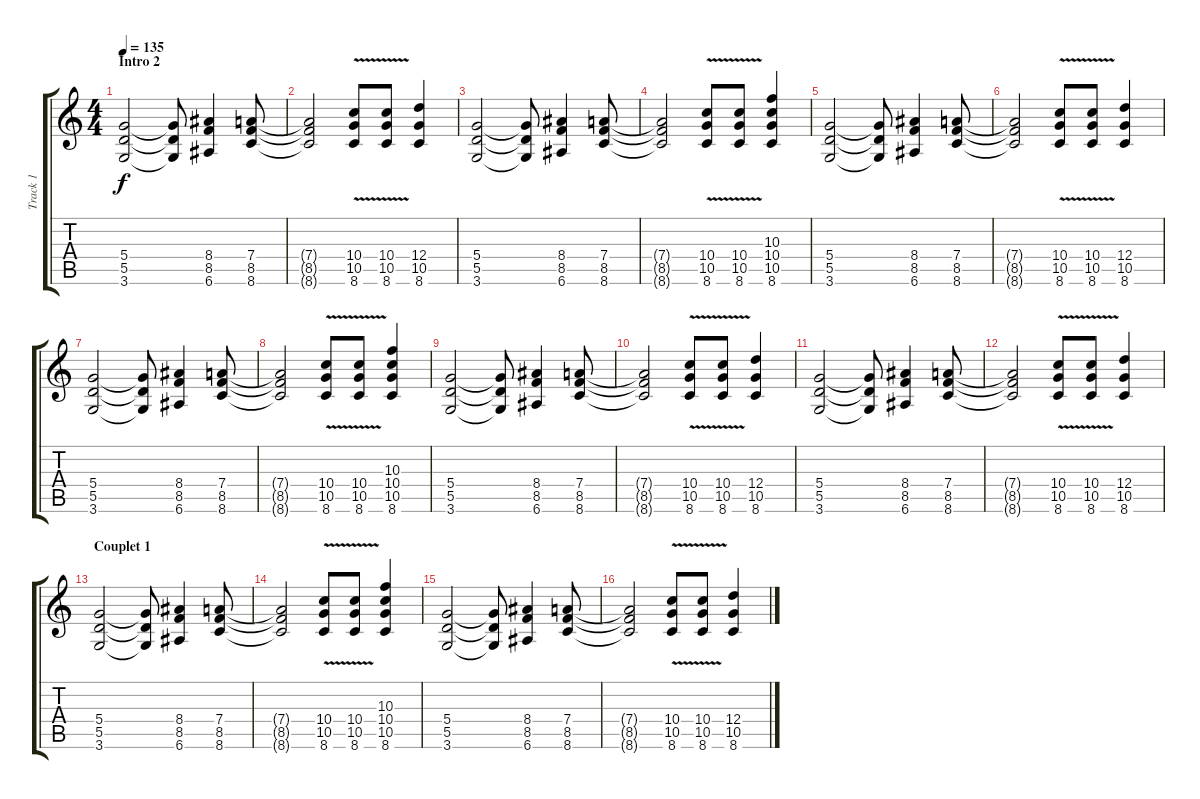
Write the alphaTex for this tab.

\track ("Track 1" "Track 1") {instrument overdrivenguitar}
\staff {score tabs}
\tuning (E4 B3 G3 D3 A2 E2) {hide}
\ts (4 4)
\section ("" "Intro 2")
\tempo 135
\clef g2
\ks c
(5.4 5.5 3.6).2{dy f} (5.4{t} 5.5{t} 3.6{t}).8 (8.4 8.5 6.6).4 (7.4 8.5 8.6).8 |
(7.4{t} 8.5{t} 8.6{t}).2 (10.4{v} 10.5{v} 8.6{v}).8 (10.4{v} 10.5{v} 8.6{v}).8 (12.4 10.5 8.6).4 |
(5.4 5.5 3.6).2 (5.4{t} 5.5{t} 3.6{t}).8 (8.4 8.5 6.6).4 (7.4 8.5 8.6).8 |
(7.4{t} 8.5{t} 8.6{t}).2 (10.4{v} 10.5{v} 8.6{v}).8 (10.4{v} 10.5{v} 8.6{v}).8 (10.3 10.4 10.5 8.6).4 |
(5.4 5.5 3.6).2 (5.4{t} 5.5{t} 3.6{t}).8 (8.4 8.5 6.6).4 (7.4 8.5 8.6).8 |
(7.4{t} 8.5{t} 8.6{t}).2 (10.4{v} 10.5{v} 8.6{v}).8 (10.4{v} 10.5{v} 8.6{v}).8 (12.4 10.5 8.6).4 |
(5.4 5.5 3.6).2 (5.4{t} 5.5{t} 3.6{t}).8 (8.4 8.5 6.6).4 (7.4 8.5 8.6).8 |
(7.4{t} 8.5{t} 8.6{t}).2 (10.4{v} 10.5{v} 8.6{v}).8 (10.4{v} 10.5{v} 8.6{v}).8 (10.3 10.4 10.5 8.6).4 |
(5.4 5.5 3.6).2 (5.4{t} 5.5{t} 3.6{t}).8 (8.4 8.5 6.6).4 (7.4 8.5 8.6).8 |
(7.4{t} 8.5{t} 8.6{t}).2 (10.4{v} 10.5{v} 8.6{v}).8 (10.4{v} 10.5{v} 8.6{v}).8 (12.4 10.5 8.6).4 |
(5.4 5.5 3.6).2 (5.4{t} 5.5{t} 3.6{t}).8 (8.4 8.5 6.6).4 (7.4 8.5 8.6).8 |
(7.4{t} 8.5{t} 8.6{t}).2 (10.4{v} 10.5{v} 8.6{v}).8 (10.4{v} 10.5{v} 8.6{v}).8 (12.4 10.5 8.6).4 |
\section ("" "Couplet 1")
(5.4 5.5 3.6).2 (5.4{t} 5.5{t} 3.6{t}).8 (8.4 8.5 6.6).4 (7.4 8.5 8.6).8 |
(7.4{t} 8.5{t} 8.6{t}).2 (10.4{v} 10.5{v} 8.6{v}).8 (10.4{v} 10.5{v} 8.6{v}).8 (10.3 10.4 10.5 8.6).4 |
(5.4 5.5 3.6).2 (5.4{t} 5.5{t} 3.6{t}).8 (8.4 8.5 6.6).4 (7.4 8.5 8.6).8 |
(7.4{t} 8.5{t} 8.6{t}).2 (10.4{v} 10.5{v} 8.6{v}).8 (10.4{v} 10.5{v} 8.6{v}).8 (12.4 10.5 8.6).4
